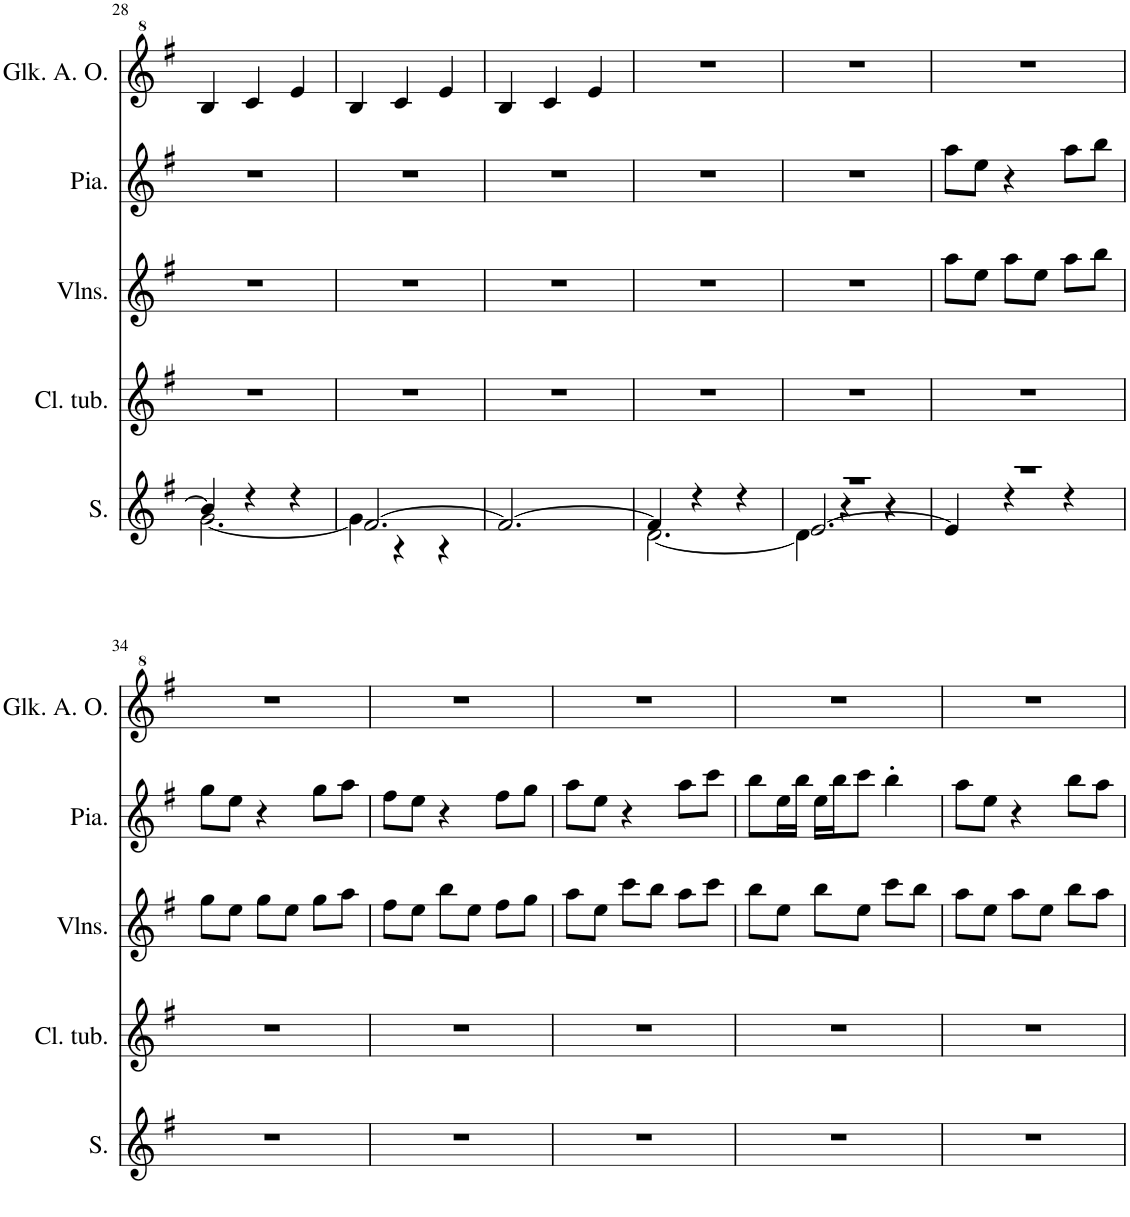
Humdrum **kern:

**kern	**kern	**kern	**kern	**kern
*part5	*part4	*part3	*part2	*part1
*staff5	*staff4	*staff3	*staff2	*staff1
*I"Soprano	*I"Cloches tubulaires	*I"Violons	*I"Piano	*I"Glockenspiel Alto Orff
*I'S.	*I'Cl. tub.	*I'Vlns.	*I'Pia.	*I'Glk. A. O.
!!LO:PB:g=z
*clefG2	*clefG2	*clefG2	*clefG2	*clefG^2
*k[f#]	*k[f#]	*k[f#]	*k[f#]	*k[f#]
*M3/4	*M3/4	*M3/4	*M3/4	*M3/4
=28	=28	=28	=28	=28
*^	*	*	*	*
4b/]	[2.g\	2.r	2.r	2.r	4b/
4r	.	.	.	.	4cc/
4r	.	.	.	.	4ee/
=29	=29	=29	=29	=29	=29
[2.f#/	4g\]	2.r	2.r	2.r	4b/
.	4r	.	.	.	4cc/
.	4r	.	.	.	4ee/
*v	*v	*	*	*	*
=30	=30	=30	=30	=30
2.f#/_	2.r	2.r	2.r	4b/
.	.	.	.	4cc/
.	.	.	.	4ee/
=31	=31	=31	=31	=31
*^	*	*	*	*
4f#/]	[2.d\	2.r	2.r	2.r	2.r
4r	.	.	.	.	.
4r	.	.	.	.	.
=32	=32	=32	=32	=32	=32
*	*^	*	*	*	*
2.r	4d\]	[2.e/	2.r	2.r	2.r	2.r
.	4r	.	.	.	.	.
.	4r	.	.	.	.	.
*	*v	*v	*	*	*	*
=33	=33	=33	=33	=33	=33
2.r	4e/]	2.r	8aa\L	8aa\L	2.r
.	.	.	8ee\J	8ee\J	.
.	4r	.	8aa\L	4r	.
.	.	.	8ee\J	.	.
.	4r	.	8aa\L	8aa\L	.
.	.	.	8bb\J	8bb\J	.
*v	*v	*	*	*	*
!!LO:LB:g=z
=34	=34	=34	=34	=34
2.r	2.r	8gg\L	8gg\L	2.r
.	.	8ee\J	8ee\J	.
.	.	8gg\L	4r	.
.	.	8ee\J	.	.
.	.	8gg\L	8gg\L	.
.	.	8aa\J	8aa\J	.
=35	=35	=35	=35	=35
2.r	2.r	8ff#\L	8ff#\L	2.r
.	.	8ee\J	8ee\J	.
.	.	8bb\L	4r	.
.	.	8ee\J	.	.
.	.	8ff#\L	8ff#\L	.
.	.	8gg\J	8gg\J	.
=36	=36	=36	=36	=36
2.r	2.r	8aa\L	8aa\L	2.r
.	.	8ee\J	8ee\J	.
.	.	8ccc\L	4r	.
.	.	8bb\J	.	.
.	.	8aa\L	8aa\L	.
.	.	8ccc\J	8ccc\J	.
=37	=37	=37	=37	=37
2.r	2.r	8bb\L	8bb\L	2.r
.	.	8ee\J	16ee\L	.
.	.	.	16bb\JJ	.
.	.	8bb\L	16ee\LL	.
.	.	.	16bb\J	.
.	.	8ee\J	8ccc\J	.
.	.	8ccc\L	4bb'\	.
.	.	8bb\J	.	.
=38	=38	=38	=38	=38
2.r	2.r	8aa\L	8aa\L	2.r
.	.	8ee\J	8ee\J	.
.	.	8aa\L	4r	.
.	.	8ee\J	.	.
.	.	8bb\L	8bb\L	.
.	.	8aa\J	8aa\J	.
=	=	=	=	=
*-	*-	*-	*-	*-
